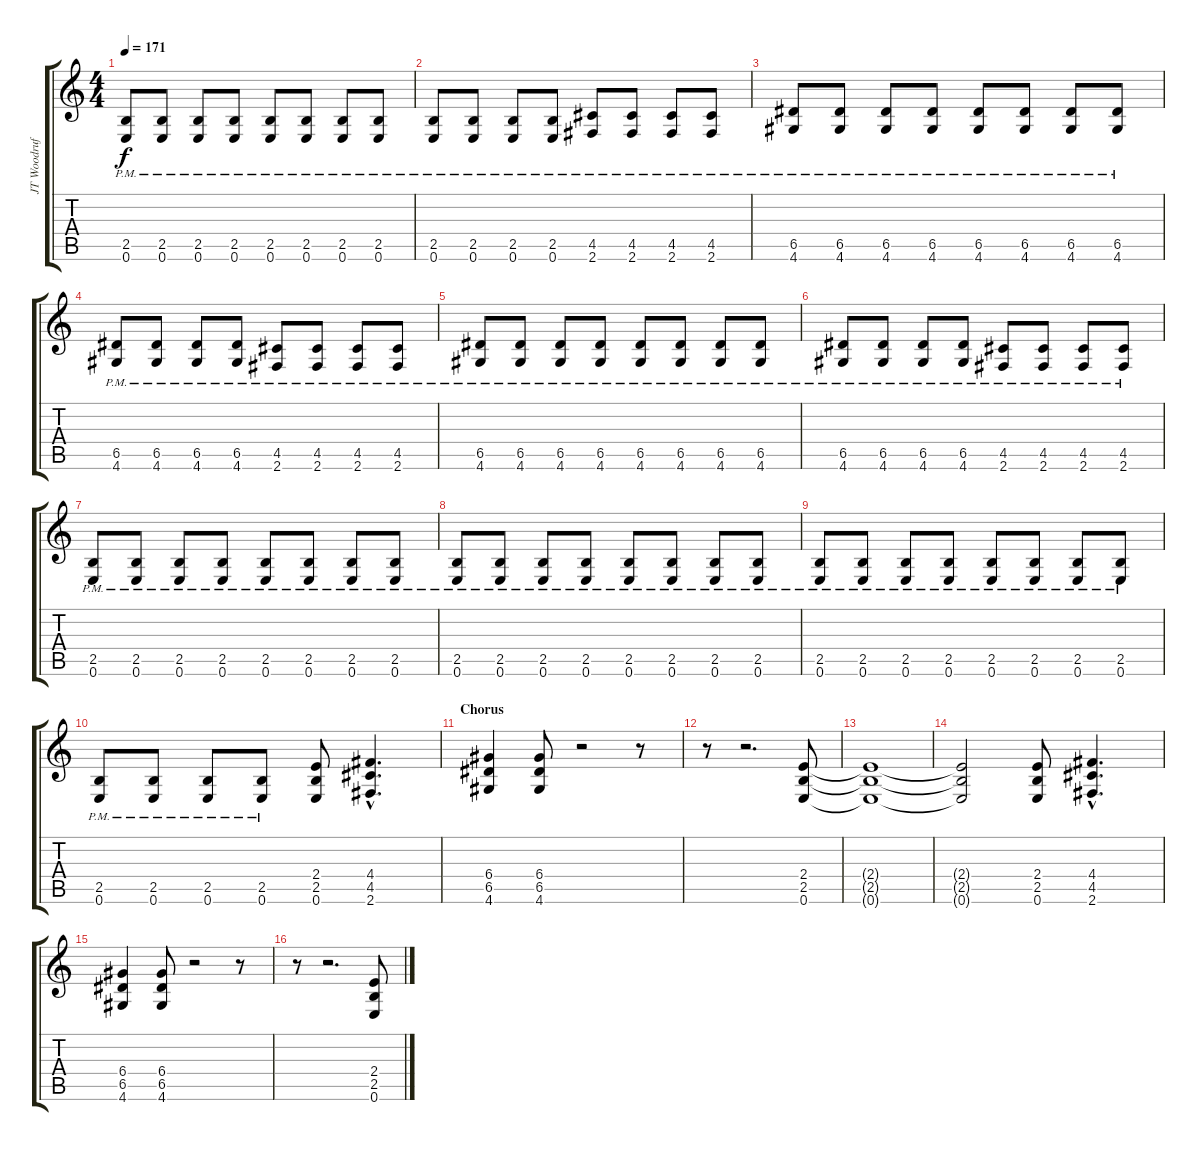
\track ("JT Woodruff (Guitar)" "JT Woodruf") {instrument electricguitarmuted}
\staff {score tabs}
\tuning (E4 B3 G3 D3 A2 E2) {hide}
\ts (4 4)
\tempo 171
\clef g2
\ks c
(2.5{pm} 0.6{pm}).8{dy f} (2.5{pm} 0.6{pm}).8 (2.5{pm} 0.6{pm}).8 (2.5{pm} 0.6{pm}).8 (2.5{pm} 0.6{pm}).8 (2.5{pm} 0.6{pm}).8 (2.5{pm} 0.6{pm}).8 (2.5{pm} 0.6{pm}).8 |
(2.5{pm} 0.6{pm}).8 (2.5{pm} 0.6{pm}).8 (2.5{pm} 0.6{pm}).8 (2.5{pm} 0.6{pm}).8 (4.5{pm} 2.6{pm}).8 (4.5{pm} 2.6{pm}).8 (4.5{pm} 2.6{pm}).8 (4.5{pm} 2.6{pm}).8 |
(6.5{pm} 4.6{pm}).8 (6.5{pm} 4.6{pm}).8 (6.5{pm} 4.6{pm}).8 (6.5{pm} 4.6{pm}).8 (6.5{pm} 4.6{pm}).8 (6.5{pm} 4.6{pm}).8 (6.5{pm} 4.6{pm}).8 (6.5{pm} 4.6{pm}).8 |
(6.5{pm} 4.6{pm}).8 (6.5{pm} 4.6{pm}).8 (6.5{pm} 4.6{pm}).8 (6.5{pm} 4.6{pm}).8 (4.5{pm} 2.6{pm}).8 (4.5{pm} 2.6{pm}).8 (4.5{pm} 2.6{pm}).8 (4.5{pm} 2.6{pm}).8 |
(6.5{pm} 4.6{pm}).8 (6.5{pm} 4.6{pm}).8 (6.5{pm} 4.6{pm}).8 (6.5{pm} 4.6{pm}).8 (6.5{pm} 4.6{pm}).8 (6.5{pm} 4.6{pm}).8 (6.5{pm} 4.6{pm}).8 (6.5{pm} 4.6{pm}).8 |
(6.5{pm} 4.6{pm}).8 (6.5{pm} 4.6{pm}).8 (6.5{pm} 4.6{pm}).8 (6.5{pm} 4.6{pm}).8 (4.5{pm} 2.6{pm}).8 (4.5{pm} 2.6{pm}).8 (4.5{pm} 2.6{pm}).8 (4.5{pm} 2.6{pm}).8 |
(2.5{pm} 0.6{pm}).8 (2.5{pm} 0.6{pm}).8 (2.5{pm} 0.6{pm}).8 (2.5{pm} 0.6{pm}).8 (2.5{pm} 0.6{pm}).8 (2.5{pm} 0.6{pm}).8 (2.5{pm} 0.6{pm}).8 (2.5{pm} 0.6{pm}).8 |
(2.5{pm} 0.6{pm}).8 (2.5{pm} 0.6{pm}).8 (2.5{pm} 0.6{pm}).8 (2.5{pm} 0.6{pm}).8 (2.5{pm} 0.6{pm}).8 (2.5{pm} 0.6{pm}).8 (2.5{pm} 0.6{pm}).8 (2.5{pm} 0.6{pm}).8 |
(2.5{pm} 0.6{pm}).8 (2.5{pm} 0.6{pm}).8 (2.5{pm} 0.6{pm}).8 (2.5{pm} 0.6{pm}).8 (2.5{pm} 0.6{pm}).8 (2.5{pm} 0.6{pm}).8 (2.5{pm} 0.6{pm}).8 (2.5{pm} 0.6{pm}).8 |
(2.5{pm} 0.6{pm}).8 (2.5{pm} 0.6{pm}).8 (2.5{pm} 0.6{pm}).8 (2.5{pm} 0.6{pm}).8 (2.4 2.5 0.6).8{volume 10} (4.4{hac} 4.5{hac} 2.6{hac}).4{d} |
\section ("" "Chorus")
(6.4 6.5 4.6).4 (6.4 6.5 4.6).8 r.2 r.8 |
r.8 r.2{d} (2.4 2.5 0.6).8 |
(2.4{t} 2.5{t} 0.6{t}).1 |
(2.4{t} 2.5{t} 0.6{t}).2 (2.4 2.5 0.6).8 (4.4{hac} 4.5{hac} 2.6{hac}).4{d} |
(6.4 6.5 4.6).4 (6.4 6.5 4.6).8 r.2 r.8 |
r.8 r.2{d} (2.4 2.5 0.6).8
